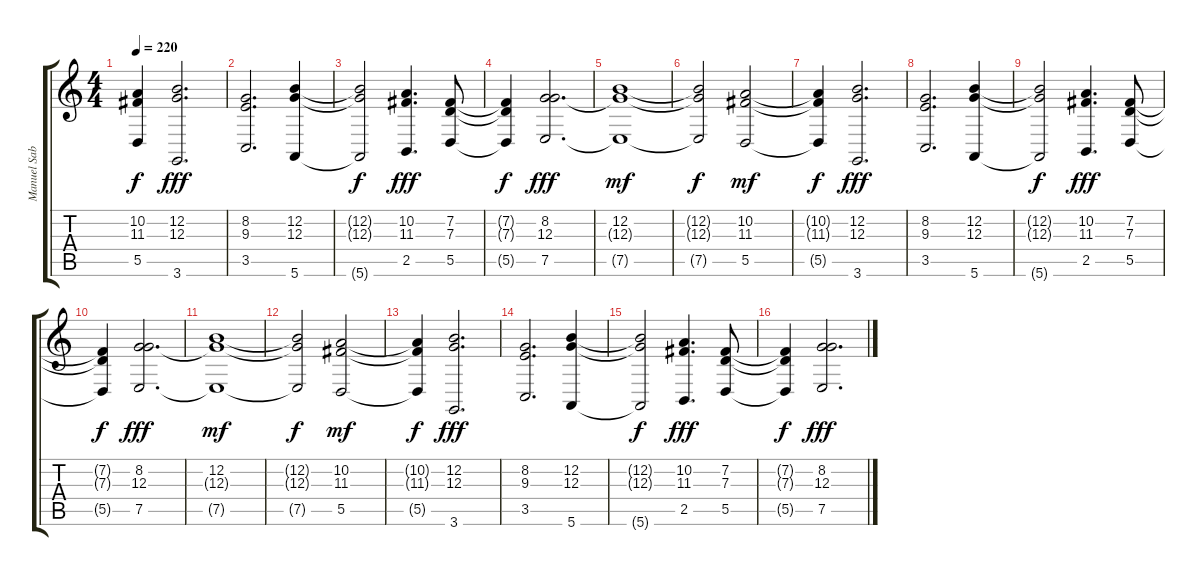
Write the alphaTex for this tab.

\track ("Manuel Sabogal Keyboards" "Manuel Sab") {instrument synthstrings1}
\staff {score tabs}
\tuning (E4 B3 G3 D3 A2 E2) {hide}
\ts (4 4)
\tempo 220
\clef g2
\ks c
(10.2{t} 11.3{t} 5.5{t}).4{dy f} (12.2 12.3 3.6).2{d dy fff} |
(8.2 9.3 3.5).2{d} (12.2 12.3 5.6).4 |
(12.2{t} 12.3{t} 5.6{t}).2{dy f} (10.2 11.3 2.5).4{d dy fff} (7.2 7.3 5.5).8 |
(7.2{t} 7.3{t} 5.5{t}).4{dy f} (8.2 12.3 7.5).2{d dy fff} |
(12.2 12.3{t} 7.5{t}).1{dy mf} |
(12.2{t} 12.3{t} 7.5{t}).2{dy f} (10.2 11.3 5.5).2{dy mf} |
(10.2{t} 11.3{t} 5.5{t}).4{dy f} (12.2 12.3 3.6).2{d dy fff} |
(8.2 9.3 3.5).2{d} (12.2 12.3 5.6).4 |
(12.2{t} 12.3{t} 5.6{t}).2{dy f} (10.2 11.3 2.5).4{d dy fff} (7.2 7.3 5.5).8 |
(7.2{t} 7.3{t} 5.5{t}).4{dy f} (8.2 12.3 7.5).2{d dy fff} |
(12.2 12.3{t} 7.5{t}).1{dy mf} |
(12.2{t} 12.3{t} 7.5{t}).2{dy f} (10.2 11.3 5.5).2{dy mf} |
(10.2{t} 11.3{t} 5.5{t}).4{dy f} (12.2 12.3 3.6).2{d dy fff} |
(8.2 9.3 3.5).2{d} (12.2 12.3 5.6).4 |
(12.2{t} 12.3{t} 5.6{t}).2{dy f} (10.2 11.3 2.5).4{d dy fff} (7.2 7.3 5.5).8 |
(7.2{t} 7.3{t} 5.5{t}).4{dy f} (8.2 12.3 7.5).2{d dy fff}
